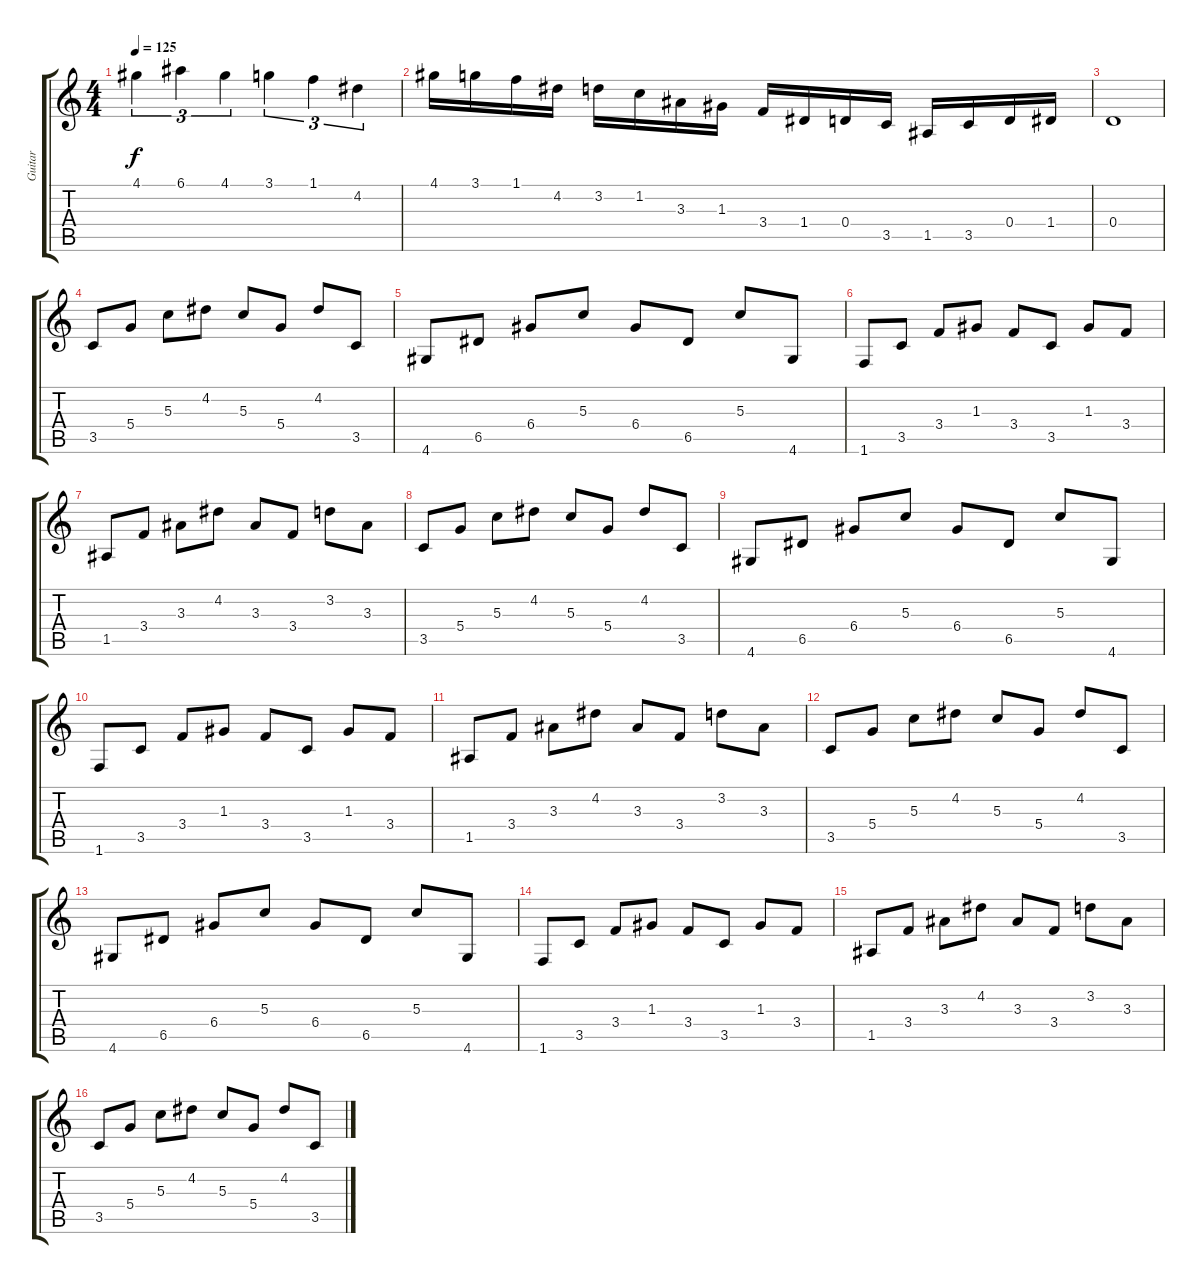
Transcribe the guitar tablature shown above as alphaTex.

\track ("Guitar" "Guitar") {instrument overdrivenguitar}
\staff {score tabs}
\tuning (E4 B3 G3 D3 A2 E2) {hide}
\ts (4 4)
\tempo 125
\clef g2
\ks c
4.1.4{tu (3 2) dy f} 6.1.4{tu (3 2)} 4.1.4{tu (3 2)} 3.1.4{tu (3 2)} 1.1.4{tu (3 2)} 4.2.4{tu (3 2)} |
4.1.16 3.1.16 1.1.16 4.2.16 3.2.16 1.2.16 3.3.16 1.3.16 3.4.16 1.4.16 0.4.16 3.5.16 1.5.16 3.5.16 0.4.16 1.4.16 |
0.4.1 |
3.5.8 5.4.8 5.3.8 4.2.8 5.3.8 5.4.8 4.2.8 3.5.8 |
4.6.8 6.5.8 6.4.8 5.3.8 6.4.8 6.5.8 5.3.8 4.6.8 |
1.6.8 3.5.8 3.4.8 1.3.8 3.4.8 3.5.8 1.3.8 3.4.8 |
1.5.8 3.4.8 3.3.8 4.2.8 3.3.8 3.4.8 3.2.8 3.3.8 |
3.5.8 5.4.8 5.3.8 4.2.8 5.3.8 5.4.8 4.2.8 3.5.8 |
4.6.8 6.5.8 6.4.8 5.3.8 6.4.8 6.5.8 5.3.8 4.6.8 |
1.6.8 3.5.8 3.4.8 1.3.8 3.4.8 3.5.8 1.3.8 3.4.8 |
1.5.8 3.4.8 3.3.8 4.2.8 3.3.8 3.4.8 3.2.8 3.3.8 |
3.5.8 5.4.8 5.3.8 4.2.8 5.3.8 5.4.8 4.2.8 3.5.8 |
4.6.8 6.5.8 6.4.8 5.3.8 6.4.8 6.5.8 5.3.8 4.6.8 |
1.6.8 3.5.8 3.4.8 1.3.8 3.4.8 3.5.8 1.3.8 3.4.8 |
1.5.8 3.4.8 3.3.8 4.2.8 3.3.8 3.4.8 3.2.8 3.3.8 |
3.5.8 5.4.8 5.3.8 4.2.8 5.3.8 5.4.8 4.2.8 3.5.8
